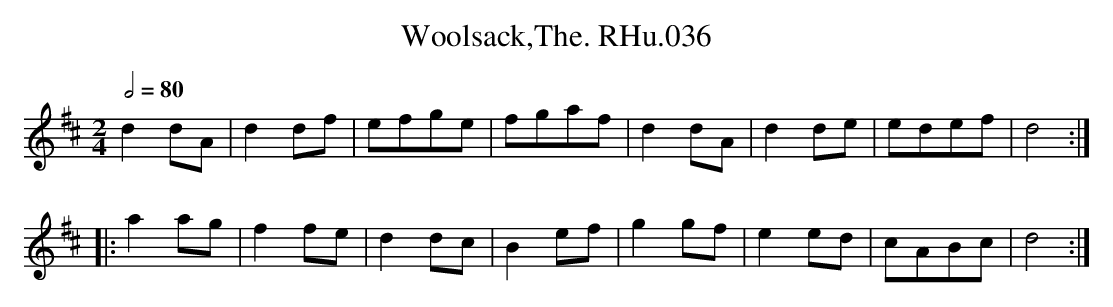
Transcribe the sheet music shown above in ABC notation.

X:1
T:Woolsack,The. RHu.036
L:1/8
M:2/4
Q:1/2=80
K:D
d2dA|d2df|efge|fgaf|d2dA|d2de|edef|d4::!
a2ag|f2fe|d2dc|B2ef|g2gf|e2ed|cABc|d4:|
